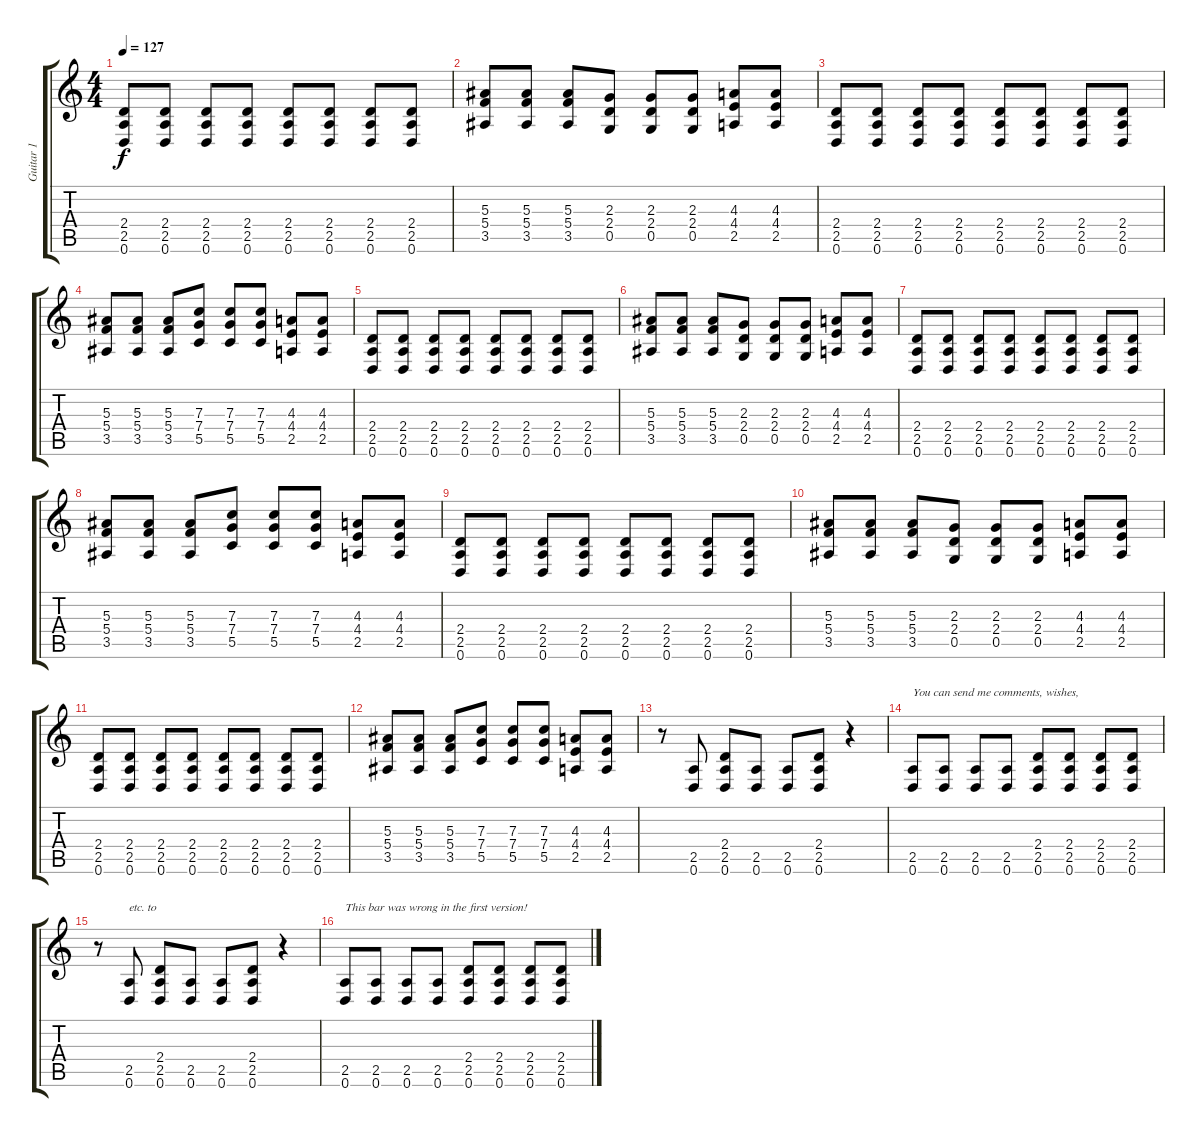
\track ("Guitar 1" "Guitar 1") {instrument distortionguitar}
\staff {score tabs}
\tuning (D4 A3 F3 C3 G2 D2) {hide}
\ts (4 4)
\tempo 127
\clef g2
\ks c
(2.4 2.5 0.6).8{dy f} (2.4 2.5 0.6).8 (2.4 2.5 0.6).8 (2.4 2.5 0.6).8 (2.4 2.5 0.6).8 (2.4 2.5 0.6).8 (2.4 2.5 0.6).8 (2.4 2.5 0.6).8 |
(5.3 5.4 3.5).8 (5.3 5.4 3.5).8 (5.3 5.4 3.5).8 (2.3 2.4 0.5).8 (2.3 2.4 0.5).8 (2.3 2.4 0.5).8 (4.3 4.4 2.5).8 (4.3 4.4 2.5).8 |
(2.4 2.5 0.6).8 (2.4 2.5 0.6).8 (2.4 2.5 0.6).8 (2.4 2.5 0.6).8 (2.4 2.5 0.6).8 (2.4 2.5 0.6).8 (2.4 2.5 0.6).8 (2.4 2.5 0.6).8 |
(5.3 5.4 3.5).8 (5.3 5.4 3.5).8 (5.3 5.4 3.5).8 (7.3 7.4 5.5).8 (7.3 7.4 5.5).8 (7.3 7.4 5.5).8 (4.3 4.4 2.5).8 (4.3 4.4 2.5).8 |
(2.4 2.5 0.6).8 (2.4 2.5 0.6).8 (2.4 2.5 0.6).8 (2.4 2.5 0.6).8 (2.4 2.5 0.6).8 (2.4 2.5 0.6).8 (2.4 2.5 0.6).8 (2.4 2.5 0.6).8 |
(5.3 5.4 3.5).8 (5.3 5.4 3.5).8 (5.3 5.4 3.5).8 (2.3 2.4 0.5).8 (2.3 2.4 0.5).8 (2.3 2.4 0.5).8 (4.3 4.4 2.5).8 (4.3 4.4 2.5).8 |
(2.4 2.5 0.6).8 (2.4 2.5 0.6).8 (2.4 2.5 0.6).8 (2.4 2.5 0.6).8 (2.4 2.5 0.6).8 (2.4 2.5 0.6).8 (2.4 2.5 0.6).8 (2.4 2.5 0.6).8 |
(5.3 5.4 3.5).8 (5.3 5.4 3.5).8 (5.3 5.4 3.5).8 (7.3 7.4 5.5).8 (7.3 7.4 5.5).8 (7.3 7.4 5.5).8 (4.3 4.4 2.5).8 (4.3 4.4 2.5).8 |
(2.4 2.5 0.6).8 (2.4 2.5 0.6).8 (2.4 2.5 0.6).8 (2.4 2.5 0.6).8 (2.4 2.5 0.6).8 (2.4 2.5 0.6).8 (2.4 2.5 0.6).8 (2.4 2.5 0.6).8 |
(5.3 5.4 3.5).8 (5.3 5.4 3.5).8 (5.3 5.4 3.5).8 (2.3 2.4 0.5).8 (2.3 2.4 0.5).8 (2.3 2.4 0.5).8 (4.3 4.4 2.5).8 (4.3 4.4 2.5).8 |
(2.4 2.5 0.6).8 (2.4 2.5 0.6).8 (2.4 2.5 0.6).8 (2.4 2.5 0.6).8 (2.4 2.5 0.6).8 (2.4 2.5 0.6).8 (2.4 2.5 0.6).8 (2.4 2.5 0.6).8 |
(5.3 5.4 3.5).8 (5.3 5.4 3.5).8 (5.3 5.4 3.5).8 (7.3 7.4 5.5).8 (7.3 7.4 5.5).8 (7.3 7.4 5.5).8 (4.3 4.4 2.5).8 (4.3 4.4 2.5).8 |
r.8 (2.5 0.6).8 (2.4 2.5 0.6).8 (2.5 0.6).8 (2.5 0.6).8 (2.4 2.5 0.6).8 r.4 |
(2.5 0.6).8{txt "You can send me comments, wishes,"} (2.5 0.6).8 (2.5 0.6).8 (2.5 0.6).8 (2.4 2.5 0.6).8 (2.4 2.5 0.6).8 (2.4 2.5 0.6).8 (2.4 2.5 0.6).8 |
r.8 (2.5 0.6).8{txt "etc. to"} (2.4 2.5 0.6).8 (2.5 0.6).8 (2.5 0.6).8 (2.4 2.5 0.6).8 r.4 |
(2.5 0.6).8{txt "This bar was wrong in the first version!"} (2.5 0.6).8 (2.5 0.6).8 (2.5 0.6).8 (2.4 2.5 0.6).8 (2.4 2.5 0.6).8 (2.4 2.5 0.6).8 (2.4 2.5 0.6).8
